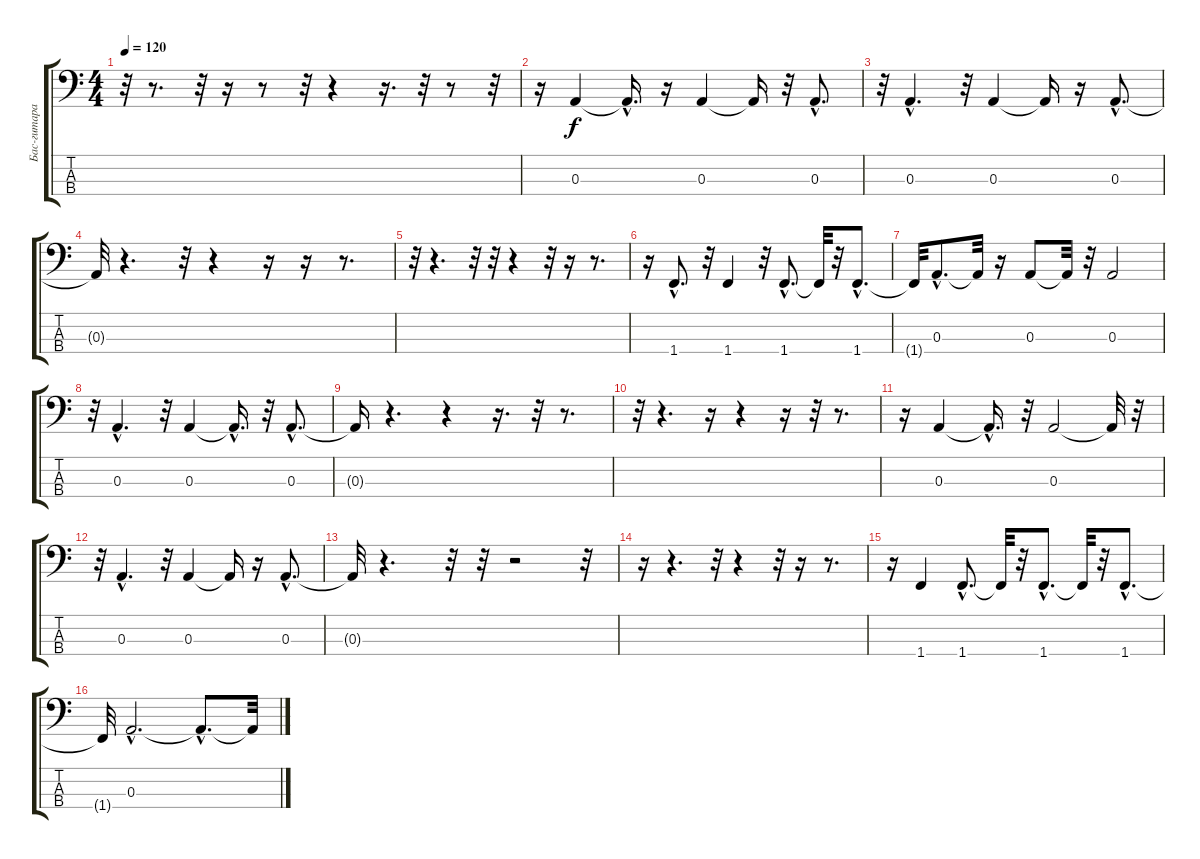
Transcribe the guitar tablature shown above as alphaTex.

\track ("Бас-гитара" "Бас-гитара") {instrument electricbassfinger}
\staff {score tabs}
\tuning (G2 D2 A1 E1) {hide}
\ts (4 4)
\tempo 120
\clef f4
\ks c
r.32{dy f} r.8{d} r.32 r.16 r.8 r.32 r.4 r.16{d} r.32 r.8 r.32 |
r.16 0.3.4 0.3{hac t}.16{d} r.16 0.3.4 0.3{t}.16 r.32 0.3{hac}.8{d} |
r.32 0.3{hac}.4{d} r.32 0.3.4 0.3{t}.16 r.16 0.3{hac}.8{d} |
0.3{t}.32 r.4{d} r.32 r.4 r.16 r.16 r.8{d} |
r.32 r.4{d} r.32 r.32 r.4 r.32 r.16 r.8{d} |
r.16 1.4{hac}.8{d} r.32 1.4.4 r.32 1.4{hac}.8{d} 1.4{t}.32 r.32 1.4{hac}.8{d} |
1.4{t}.32 0.3{hac}.8{d} 0.3{t}.32 r.16 0.3.8 0.3{t}.32 r.32 0.3.2 |
r.32 0.3{hac}.4{d} r.32 0.3.4 0.3{hac t}.16{d} r.32 0.3{hac}.8{d} |
0.3{t}.16 r.4{d} r.4 r.16{d} r.32 r.8{d} |
r.32 r.4{d} r.16 r.4 r.16 r.32 r.8{d} |
r.16 0.3.4 0.3{hac t}.16{d} r.32 0.3.2 0.3{t}.32 r.32 |
r.32 0.3{hac}.4{d} r.32 0.3.4 0.3{t}.16 r.16 0.3{hac}.8{d} |
0.3{t}.32 r.4{d} r.32 r.32 r.2 r.32 |
r.16 r.4{d} r.32 r.4 r.32 r.16 r.8{d} |
r.16 1.4.4 1.4{hac}.8{d} 1.4{t}.32 r.32 1.4{hac}.8{d} 1.4{t}.32 r.32 1.4{hac}.8{d} |
1.4{t}.32 0.3{hac}.2{d} 0.3{hac t}.8{d} 0.3{t}.32
